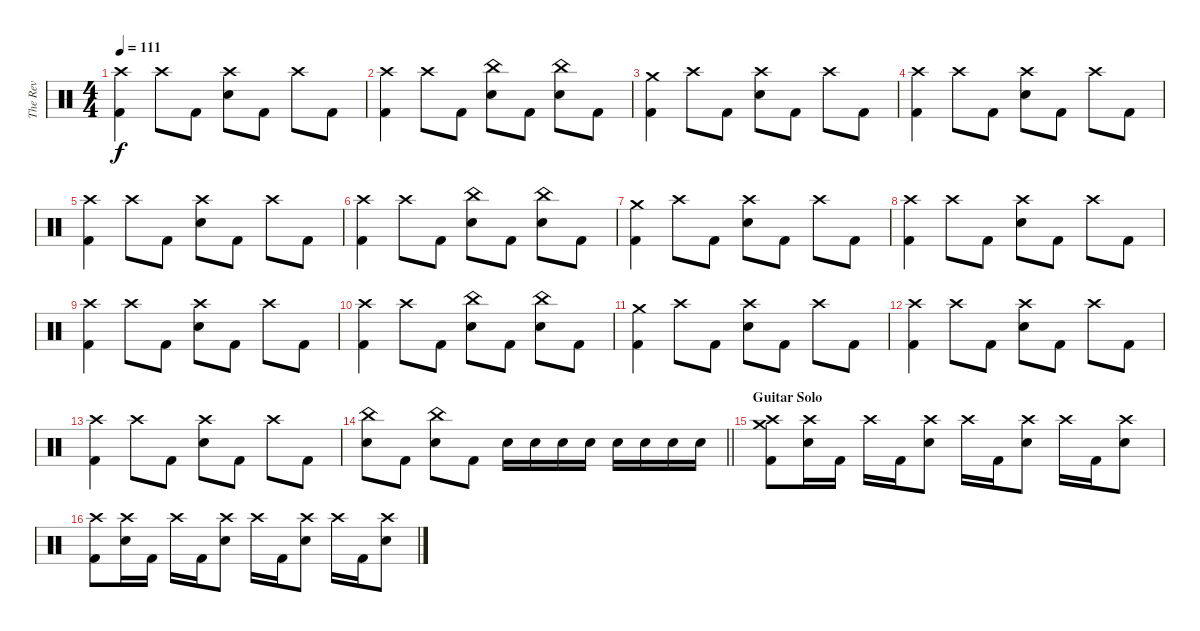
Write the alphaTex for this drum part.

\track ("The Rev" "The Rev") {instrument percussion}
\staff {score}
\articulation defaults
\ts (4 4)
\tempo 111
\clef neutral
\ks c
("Crash high (hit)" "Kick (hit) 2").4{dy f} "Crash high (hit)".8 "Kick (hit) 2".8 ("Crash high (hit)" "Snare (hit) 2").8 "Kick (hit) 2".8 "Crash high (hit)".8 "Kick (hit) 2".8 |
("Crash high (hit)" "Kick (hit) 2").4 "Crash high (hit)".8 "Kick (hit) 2".8 ("China (hit)" "Snare (hit) 2").8 "Kick (hit) 2".8 ("China (hit)" "Snare (hit) 2").8 "Kick (hit) 2".8 |
("Crash medium (hit)" "Kick (hit) 2").4 "Crash high (hit)".8 "Kick (hit) 2".8 ("Crash high (hit)" "Snare (hit) 2").8 "Kick (hit) 2".8 "Crash high (hit)".8 "Kick (hit) 2".8 |
("Crash high (hit)" "Kick (hit) 2").4 "Crash high (hit)".8 "Kick (hit) 2".8 ("Crash high (hit)" "Snare (hit) 2").8 "Kick (hit) 2".8 "Crash high (hit)".8 "Kick (hit) 2".8 |
("Crash high (hit)" "Kick (hit) 2").4 "Crash high (hit)".8 "Kick (hit) 2".8 ("Crash high (hit)" "Snare (hit) 2").8 "Kick (hit) 2".8 "Crash high (hit)".8 "Kick (hit) 2".8 |
("Crash high (hit)" "Kick (hit) 2").4 "Crash high (hit)".8 "Kick (hit) 2".8 ("China (hit)" "Snare (hit) 2").8 "Kick (hit) 2".8 ("China (hit)" "Snare (hit) 2").8 "Kick (hit) 2".8 |
("Crash medium (hit)" "Kick (hit) 2").4 "Crash high (hit)".8 "Kick (hit) 2".8 ("Crash high (hit)" "Snare (hit) 2").8 "Kick (hit) 2".8 "Crash high (hit)".8 "Kick (hit) 2".8 |
("Crash high (hit)" "Kick (hit) 2").4 "Crash high (hit)".8 "Kick (hit) 2".8 ("Crash high (hit)" "Snare (hit) 2").8 "Kick (hit) 2".8 "Crash high (hit)".8 "Kick (hit) 2".8 |
("Crash high (hit)" "Kick (hit) 2").4 "Crash high (hit)".8 "Kick (hit) 2".8 ("Crash high (hit)" "Snare (hit) 2").8 "Kick (hit) 2".8 "Crash high (hit)".8 "Kick (hit) 2".8 |
("Crash high (hit)" "Kick (hit) 2").4 "Crash high (hit)".8 "Kick (hit) 2".8 ("China (hit)" "Snare (hit) 2").8 "Kick (hit) 2".8 ("China (hit)" "Snare (hit) 2").8 "Kick (hit) 2".8 |
("Crash medium (hit)" "Kick (hit) 2").4 "Crash high (hit)".8 "Kick (hit) 2".8 ("Crash high (hit)" "Snare (hit) 2").8 "Kick (hit) 2".8 "Crash high (hit)".8 "Kick (hit) 2".8 |
("Crash high (hit)" "Kick (hit) 2").4 "Crash high (hit)".8 "Kick (hit) 2".8 ("Crash high (hit)" "Snare (hit) 2").8 "Kick (hit) 2".8 "Crash high (hit)".8 "Kick (hit) 2".8 |
("Crash high (hit)" "Kick (hit) 2").4 "Crash high (hit)".8 "Kick (hit) 2".8 ("Crash high (hit)" "Snare (hit) 2").8 "Kick (hit) 2".8 "Crash high (hit)".8 "Kick (hit) 2".8 |
\barLineRight lightlight
("China (hit)" "Snare (hit) 2").8 "Kick (hit) 2".8 ("China (hit)" "Snare (hit) 2").8 "Kick (hit) 2".8 "Snare (hit) 2".16 "Snare (hit) 2".16 "Snare (hit) 2".16 "Snare (hit) 2".16 "Snare (hit) 2".16 "Snare (hit) 2".16 "Snare (hit) 2".16 "Snare (hit) 2".16 |
\section ("" "Guitar Solo")
("Crash high (hit)" "Crash medium (hit)" "Kick (hit) 2").8 ("Crash high (hit)" "Snare (hit) 2").16 "Kick (hit) 2".16 "Crash high (hit)".16 "Kick (hit) 2".16 ("Crash high (hit)" "Snare (hit) 2").8 "Crash high (hit)".16 "Kick (hit) 2".16 ("Crash high (hit)" "Snare (hit) 2").8 "Crash high (hit)".16 "Kick (hit) 2".16 ("Crash high (hit)" "Snare (hit) 2").8 |
("Crash high (hit)" "Kick (hit) 2").8 ("Crash high (hit)" "Snare (hit) 2").16 "Kick (hit) 2".16 "Crash high (hit)".16 "Kick (hit) 2".16 ("Crash high (hit)" "Snare (hit) 2").8 "Crash high (hit)".16 "Kick (hit) 2".16 ("Crash high (hit)" "Snare (hit) 2").8 "Crash high (hit)".16 "Kick (hit) 2".16 ("Crash high (hit)" "Snare (hit) 2").8
